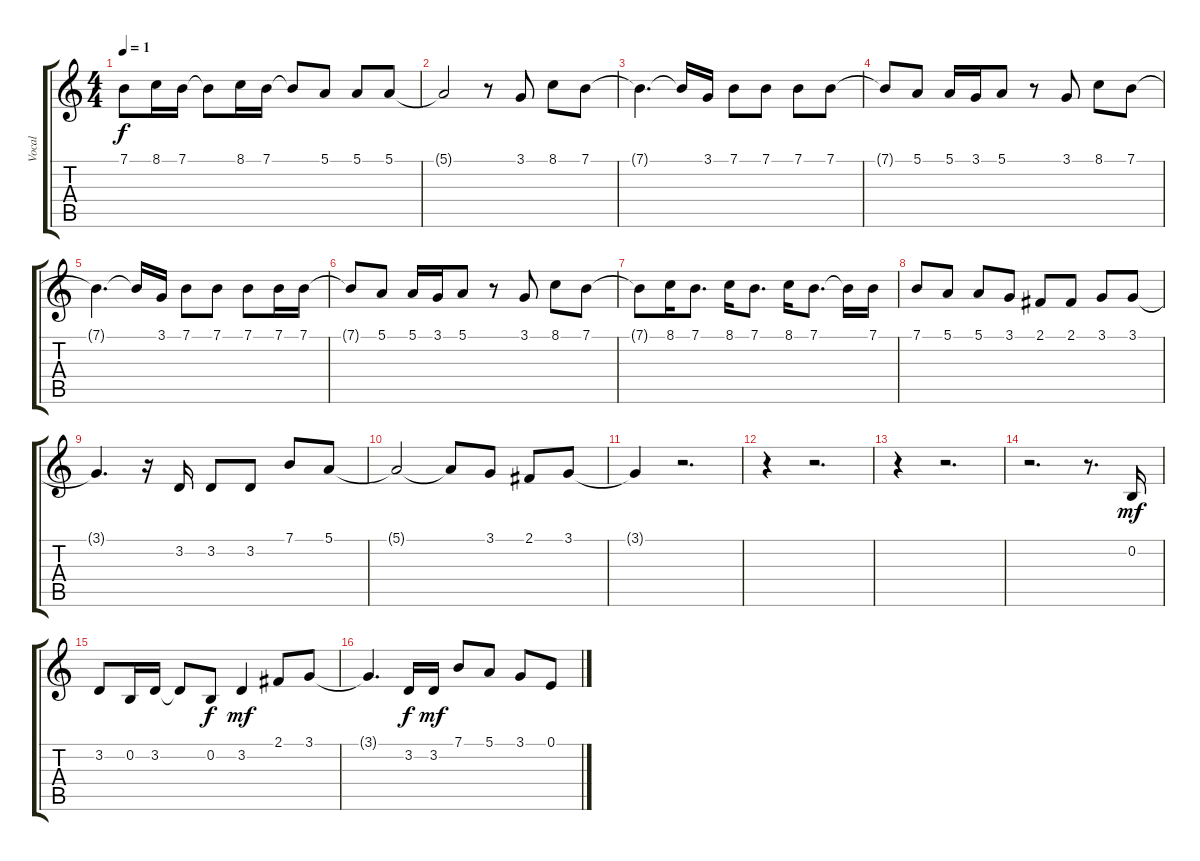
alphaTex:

\track ("Vocal" "Vocal") {instrument lead6voice}
\staff {score tabs}
\tuning (E4 B3 G3 D3 A2 E2) {hide}
\ts (4 4)
\tempo 1
\clef g2
\ks c
7.1.8{dy f} 8.1.16 7.1.16 7.1{t}.8 8.1.16 7.1.16 7.1{t}.8 5.1.8 5.1.8 5.1.8 |
5.1{t}.2 r.8 3.1.8 8.1.8 7.1.8 |
7.1{t}.4{d} 7.1{t}.16 3.1.16 7.1.8 7.1.8 7.1.8 7.1.8 |
7.1{t}.8 5.1.8 5.1.16 3.1.16 5.1.8 r.8 3.1.8 8.1.8 7.1.8 |
7.1{t}.4{d} 7.1{t}.16 3.1.16 7.1.8 7.1.8 7.1.8 7.1.16 7.1.16 |
7.1{t}.8 5.1.8 5.1.16 3.1.16 5.1.8 r.8 3.1.8 8.1.8 7.1.8 |
7.1{t}.8 8.1.16 7.1.8{d} 8.1.16 7.1.8{d} 8.1.16 7.1.8{d} 7.1{t}.16 7.1.16 |
7.1.8 5.1.8 5.1.8 3.1.8 2.1.8 2.1.8 3.1.8 3.1.8 |
3.1{t}.4{d} r.16 3.2.16 3.2.8 3.2.8 7.1.8 5.1.8 |
5.1{t}.2 5.1{t}.8 3.1.8 2.1.8 3.1.8 |
3.1{t}.4 r.2{d} |
r.4 r.2{d} |
r.4 r.2{d} |
r.2{d} r.8{d} 0.2.16{dy mf} |
3.2.8 0.2.16 3.2.16 3.2{t}.8 0.2.8{dy f} 3.2.4{dy mf} 2.1.8 3.1.8 |
3.1{t}.4{d} 3.2.16{dy f} 3.2.16{dy mf} 7.1.8 5.1.8 3.1.8 0.1.8
